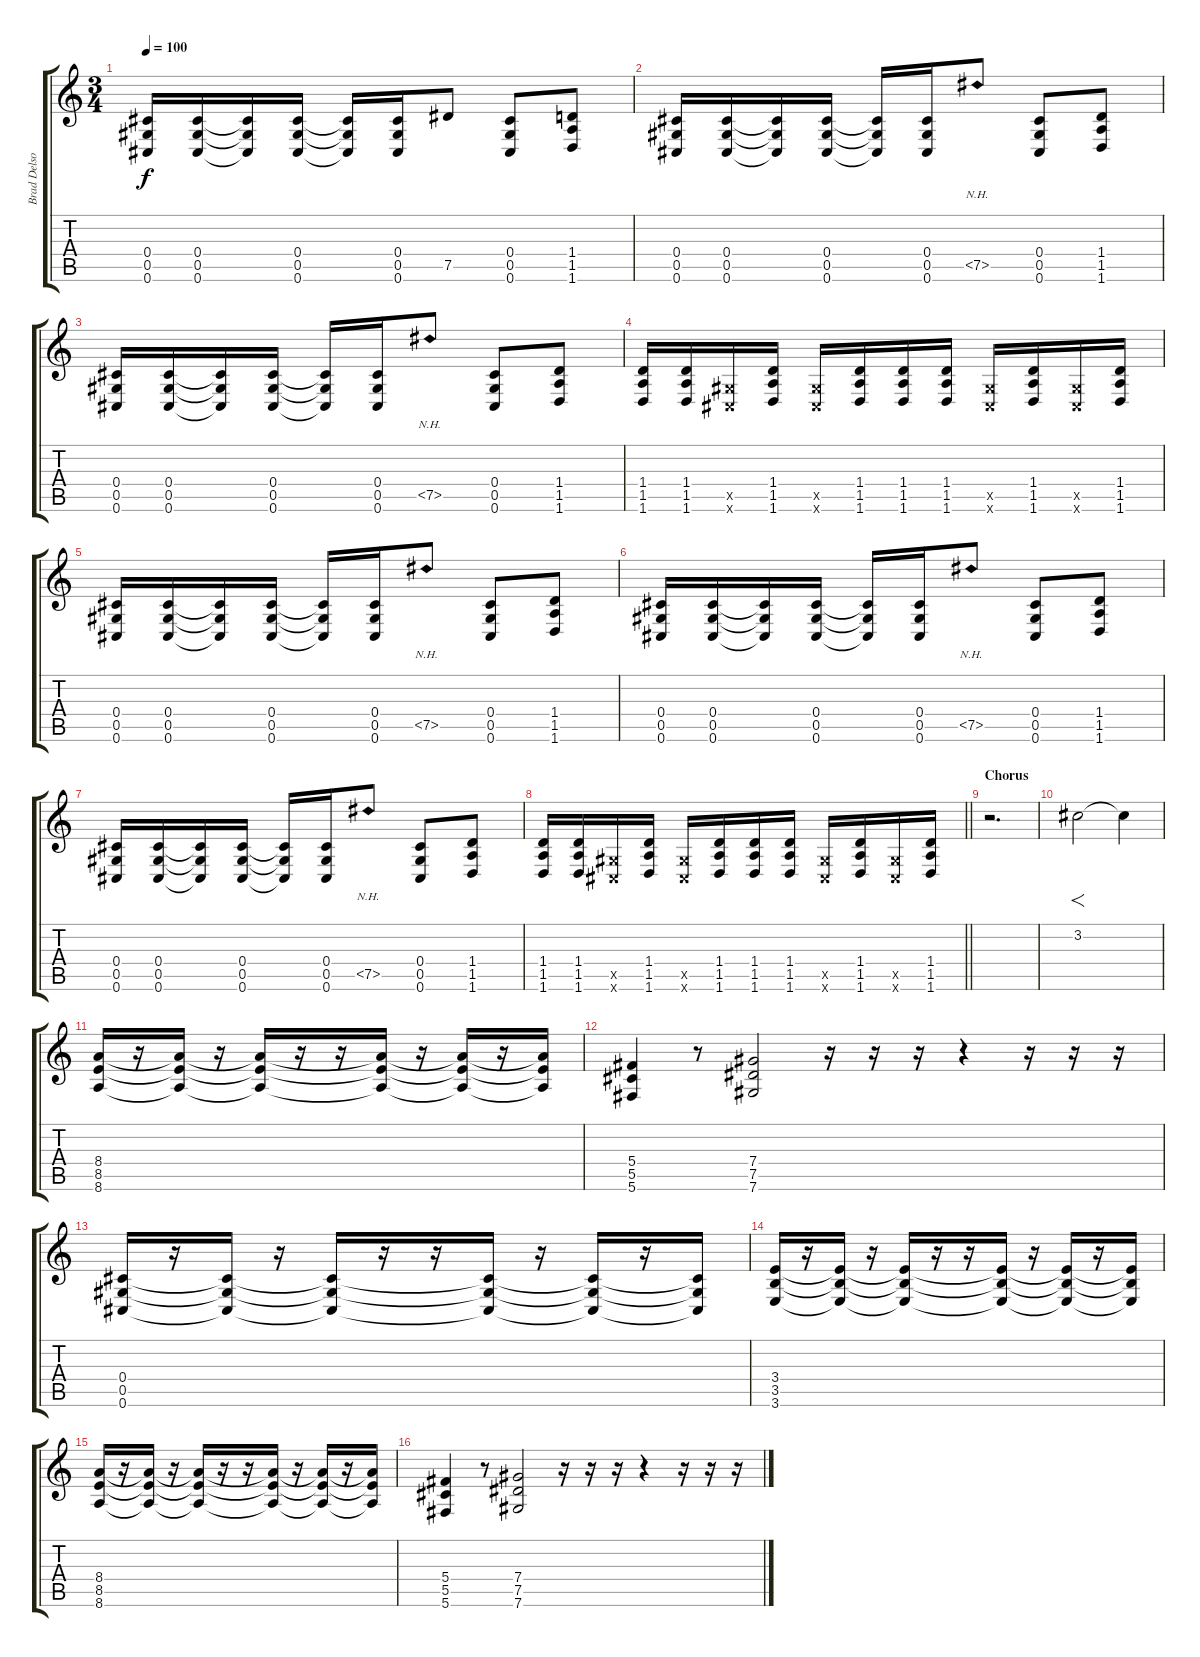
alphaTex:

\track ("Brad Delson" "Brad Delso") {instrument distortionguitar}
\staff {score tabs}
\tuning (Eb4 Bb3 Gb3 Db3 Ab2 Db2) {hide}
\ts (3 4)
\tempo 100
\clef g2
\ks c
(0.4 0.5 0.6).16{dy f} (0.4 0.5 0.6).16 (0.4{t} 0.5{t} 0.6{t}).16 (0.4 0.5 0.6).16 (0.4{t} 0.5{t} 0.6{t}).16 (0.4 0.5 0.6).16 7.5.8 (0.4 0.5 0.6).8 (1.4 1.5 1.6).8 |
(0.4 0.5 0.6).16 (0.4 0.5 0.6).16 (0.4{t} 0.5{t} 0.6{t}).16 (0.4 0.5 0.6).16 (0.4{t} 0.5{t} 0.6{t}).16 (0.4 0.5 0.6).16 7.5{nh}.8 (0.4 0.5 0.6).8 (1.4 1.5 1.6).8 |
(0.4 0.5 0.6).16 (0.4 0.5 0.6).16 (0.4{t} 0.5{t} 0.6{t}).16 (0.4 0.5 0.6).16 (0.4{t} 0.5{t} 0.6{t}).16 (0.4 0.5 0.6).16 7.5{nh}.8 (0.4 0.5 0.6).8 (1.4 1.5 1.6).8 |
(1.4 1.5 1.6).16 (1.4 1.5 1.6).16 (0.5{x} 0.6{x}).16 (1.4 1.5 1.6).16 (0.5{x} 0.6{x}).16 (1.4 1.5 1.6).16 (1.4 1.5 1.6).16 (1.4 1.5 1.6).16 (0.5{x} 0.6{x}).16 (1.4 1.5 1.6).16 (0.5{x} 0.6{x}).16 (1.4 1.5 1.6).16 |
(0.4 0.5 0.6).16 (0.4 0.5 0.6).16 (0.4{t} 0.5{t} 0.6{t}).16 (0.4 0.5 0.6).16 (0.4{t} 0.5{t} 0.6{t}).16 (0.4 0.5 0.6).16 7.5{nh}.8 (0.4 0.5 0.6).8 (1.4 1.5 1.6).8 |
(0.4 0.5 0.6).16 (0.4 0.5 0.6).16 (0.4{t} 0.5{t} 0.6{t}).16 (0.4 0.5 0.6).16 (0.4{t} 0.5{t} 0.6{t}).16 (0.4 0.5 0.6).16 7.5{nh}.8 (0.4 0.5 0.6).8 (1.4 1.5 1.6).8 |
(0.4 0.5 0.6).16 (0.4 0.5 0.6).16 (0.4{t} 0.5{t} 0.6{t}).16 (0.4 0.5 0.6).16 (0.4{t} 0.5{t} 0.6{t}).16 (0.4 0.5 0.6).16 7.5{nh}.8 (0.4 0.5 0.6).8 (1.4 1.5 1.6).8 |
\barLineRight lightlight
(1.4 1.5 1.6).16 (1.4 1.5 1.6).16 (0.5{x} 0.6{x}).16 (1.4 1.5 1.6).16 (0.5{x} 0.6{x}).16 (1.4 1.5 1.6).16 (1.4 1.5 1.6).16 (1.4 1.5 1.6).16 (0.5{x} 0.6{x}).16 (1.4 1.5 1.6).16 (0.5{x} 0.6{x}).16 (1.4 1.5 1.6).16 |
\section ("" "Chorus")
r.2{d} |
3.2.2{f} 3.2{t}.4 |
(8.4 8.5 8.6).16 r.16 (8.4{t} 8.5{t} 8.6{t}).16 r.16 (8.4{t} 8.5{t} 8.6{t}).16 r.16 r.16 (8.4{t} 8.5{t} 8.6{t}).16 r.16 (8.4{t} 8.5{t} 8.6{t}).16 r.16 (8.4{t} 8.5{t} 8.6{t}).16 |
(5.4 5.5 5.6).4 r.8 (7.4 7.5 7.6).2 r.16 r.16 r.16 r.4 r.16 r.16 r.16 |
(0.4 0.5 0.6).16 r.16 (0.4{t} 0.5{t} 0.6{t}).16 r.16 (0.4{t} 0.5{t} 0.6{t}).16 r.16 r.16 (0.4{t} 0.5{t} 0.6{t}).16 r.16 (0.4{t} 0.5{t} 0.6{t}).16 r.16 (0.4{t} 0.5{t} 0.6{t}).16 |
(3.4 3.5 3.6).16 r.16 (3.4{t} 3.5{t} 3.6{t}).16 r.16 (3.4{t} 3.5{t} 3.6{t}).16 r.16 r.16 (3.4{t} 3.5{t} 3.6{t}).16 r.16 (3.4{t} 3.5{t} 3.6{t}).16 r.16 (3.4{t} 3.5{t} 3.6{t}).16 |
(8.4 8.5 8.6).16 r.16 (8.4{t} 8.5{t} 8.6{t}).16 r.16 (8.4{t} 8.5{t} 8.6{t}).16 r.16 r.16 (8.4{t} 8.5{t} 8.6{t}).16 r.16 (8.4{t} 8.5{t} 8.6{t}).16 r.16 (8.4{t} 8.5{t} 8.6{t}).16 |
(5.4 5.5 5.6).4 r.8 (7.4 7.5 7.6).2 r.16 r.16 r.16 r.4 r.16 r.16 r.16
